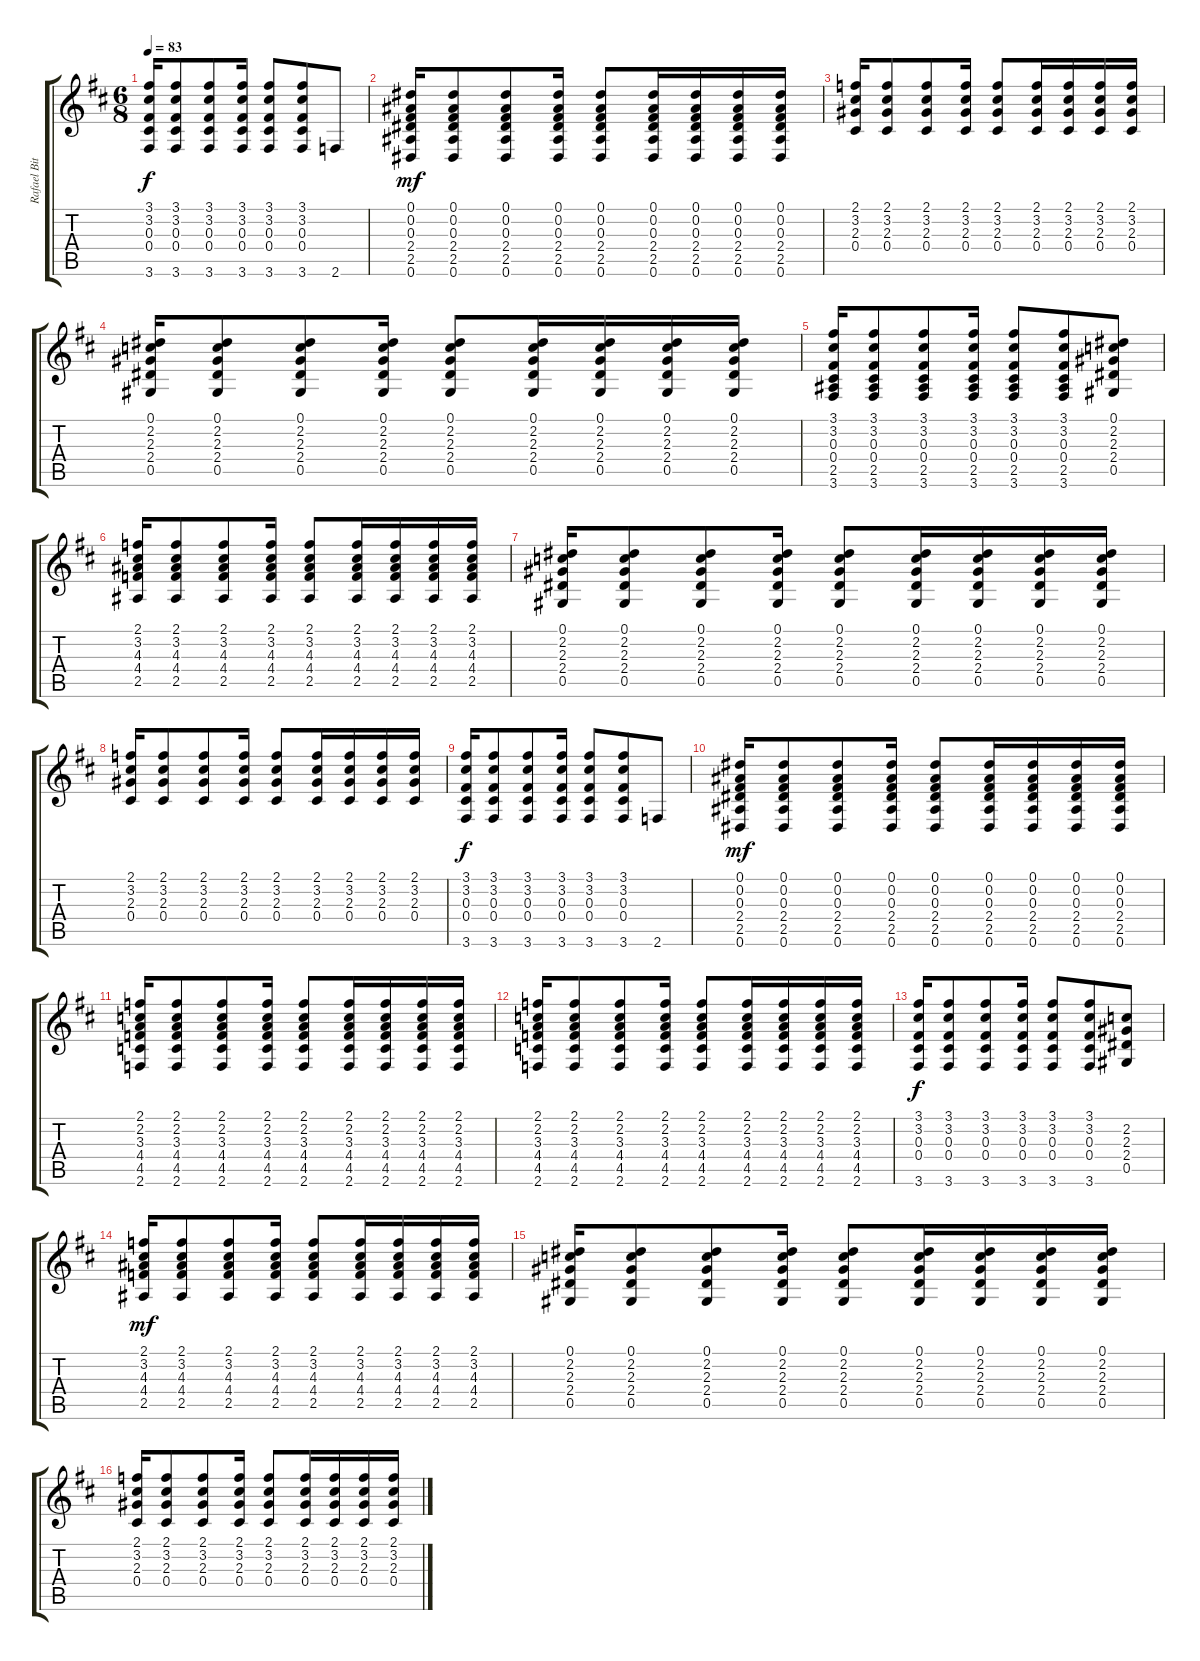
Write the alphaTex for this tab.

\track ("Rafael Bittencourt" "Rafael Bit") {instrument distortionguitar}
\staff {score tabs}
\tuning (Eb4 Bb3 Gb3 Db3 Ab2 Eb2) {hide}
\ts (6 8)
\tempo 83
\clef g2
\ks d
(3.1 3.2 0.3 0.4 3.6).16{dy f} (3.1 3.2 0.3 0.4 3.6).8 (3.1 3.2 0.3 0.4 3.6).8 (3.1 3.2 0.3 0.4 3.6).16 (3.1 3.2 0.3 0.4 3.6).8 (3.1 3.2 0.3 0.4 3.6).8 2.6.8 |
(0.1 0.2 0.3 2.4 2.5 0.6).16{dy mf instrument acousticguitarsteel} (0.1 0.2 0.3 2.4 2.5 0.6).8 (0.1 0.2 0.3 2.4 2.5 0.6).8 (0.1 0.2 0.3 2.4 2.5 0.6).16 (0.1 0.2 0.3 2.4 2.5 0.6).8 (0.1 0.2 0.3 2.4 2.5 0.6).16 (0.1 0.2 0.3 2.4 2.5 0.6).16 (0.1 0.2 0.3 2.4 2.5 0.6).16 (0.1 0.2 0.3 2.4 2.5 0.6).16 |
(2.1 3.2 2.3 0.4).16 (2.1 3.2 2.3 0.4).8 (2.1 3.2 2.3 0.4).8 (2.1 3.2 2.3 0.4).16 (2.1 3.2 2.3 0.4).8 (2.1 3.2 2.3 0.4).16 (2.1 3.2 2.3 0.4).16 (2.1 3.2 2.3 0.4).16 (2.1 3.2 2.3 0.4).16 |
(0.1 2.2 2.3 2.4 0.5).16{instrument acousticguitarsteel} (0.1 2.2 2.3 2.4 0.5).8 (0.1 2.2 2.3 2.4 0.5).8 (0.1 2.2 2.3 2.4 0.5).16 (0.1 2.2 2.3 2.4 0.5).8 (0.1 2.2 2.3 2.4 0.5).16 (0.1 2.2 2.3 2.4 0.5).16 (0.1 2.2 2.3 2.4 0.5).16 (0.1 2.2 2.3 2.4 0.5).16 |
(3.1 3.2 0.3 0.4 2.5 3.6).16 (3.1 3.2 0.3 0.4 2.5 3.6).8 (3.1 3.2 0.3 0.4 2.5 3.6).8 (3.1 3.2 0.3 0.4 2.5 3.6).16 (3.1 3.2 0.3 0.4 2.5 3.6).8 (3.1 3.2 0.3 0.4 2.5 3.6).8 (0.1 2.2 2.3 2.4 0.5).8 |
(2.1 3.2 4.3 4.4 2.5).16 (2.1 3.2 4.3 4.4 2.5).8 (2.1 3.2 4.3 4.4 2.5).8 (2.1 3.2 4.3 4.4 2.5).16 (2.1 3.2 4.3 4.4 2.5).8 (2.1 3.2 4.3 4.4 2.5).16 (2.1 3.2 4.3 4.4 2.5).16 (2.1 3.2 4.3 4.4 2.5).16 (2.1 3.2 4.3 4.4 2.5).16 |
(0.1 2.2 2.3 2.4 0.5).16{instrument acousticguitarsteel} (0.1 2.2 2.3 2.4 0.5).8 (0.1 2.2 2.3 2.4 0.5).8 (0.1 2.2 2.3 2.4 0.5).16 (0.1 2.2 2.3 2.4 0.5).8 (0.1 2.2 2.3 2.4 0.5).16 (0.1 2.2 2.3 2.4 0.5).16 (0.1 2.2 2.3 2.4 0.5).16 (0.1 2.2 2.3 2.4 0.5).16 |
(2.1 3.2 2.3 0.4).16 (2.1 3.2 2.3 0.4).8 (2.1 3.2 2.3 0.4).8 (2.1 3.2 2.3 0.4).16 (2.1 3.2 2.3 0.4).8 (2.1 3.2 2.3 0.4).16 (2.1 3.2 2.3 0.4).16 (2.1 3.2 2.3 0.4).16 (2.1 3.2 2.3 0.4).16 |
(3.1 3.2 0.3 0.4 3.6).16{dy f} (3.1 3.2 0.3 0.4 3.6).8 (3.1 3.2 0.3 0.4 3.6).8 (3.1 3.2 0.3 0.4 3.6).16 (3.1 3.2 0.3 0.4 3.6).8 (3.1 3.2 0.3 0.4 3.6).8 2.6.8 |
(0.1 0.2 0.3 2.4 2.5 0.6).16{dy mf instrument acousticguitarsteel} (0.1 0.2 0.3 2.4 2.5 0.6).8 (0.1 0.2 0.3 2.4 2.5 0.6).8 (0.1 0.2 0.3 2.4 2.5 0.6).16 (0.1 0.2 0.3 2.4 2.5 0.6).8 (0.1 0.2 0.3 2.4 2.5 0.6).16 (0.1 0.2 0.3 2.4 2.5 0.6).16 (0.1 0.2 0.3 2.4 2.5 0.6).16 (0.1 0.2 0.3 2.4 2.5 0.6).16 |
(2.1 2.2 3.3 4.4 4.5 2.6).16 (2.1 2.2 3.3 4.4 4.5 2.6).8 (2.1 2.2 3.3 4.4 4.5 2.6).8 (2.1 2.2 3.3 4.4 4.5 2.6).16 (2.1 2.2 3.3 4.4 4.5 2.6).8 (2.1 2.2 3.3 4.4 4.5 2.6).16 (2.1 2.2 3.3 4.4 4.5 2.6).16 (2.1 2.2 3.3 4.4 4.5 2.6).16 (2.1 2.2 3.3 4.4 4.5 2.6).16 |
(2.1 2.2 3.3 4.4 4.5 2.6).16 (2.1 2.2 3.3 4.4 4.5 2.6).8 (2.1 2.2 3.3 4.4 4.5 2.6).8 (2.1 2.2 3.3 4.4 4.5 2.6).16 (2.1 2.2 3.3 4.4 4.5 2.6).8 (2.1 2.2 3.3 4.4 4.5 2.6).16 (2.1 2.2 3.3 4.4 4.5 2.6).16 (2.1 2.2 3.3 4.4 4.5 2.6).16 (2.1 2.2 3.3 4.4 4.5 2.6).16 |
(3.1 3.2 0.3 0.4 3.6).16{dy f} (3.1 3.2 0.3 0.4 3.6).8 (3.1 3.2 0.3 0.4 3.6).8 (3.1 3.2 0.3 0.4 3.6).16 (3.1 3.2 0.3 0.4 3.6).8 (3.1 3.2 0.3 0.4 3.6).8 (2.2 2.3 2.4 0.5).8 |
(2.1 3.2 4.3 4.4 2.5).16{dy mf} (2.1 3.2 4.3 4.4 2.5).8 (2.1 3.2 4.3 4.4 2.5).8 (2.1 3.2 4.3 4.4 2.5).16 (2.1 3.2 4.3 4.4 2.5).8 (2.1 3.2 4.3 4.4 2.5).16 (2.1 3.2 4.3 4.4 2.5).16 (2.1 3.2 4.3 4.4 2.5).16 (2.1 3.2 4.3 4.4 2.5).16 |
(0.1 2.2 2.3 2.4 0.5).16{instrument acousticguitarsteel} (0.1 2.2 2.3 2.4 0.5).8 (0.1 2.2 2.3 2.4 0.5).8 (0.1 2.2 2.3 2.4 0.5).16 (0.1 2.2 2.3 2.4 0.5).8 (0.1 2.2 2.3 2.4 0.5).16 (0.1 2.2 2.3 2.4 0.5).16 (0.1 2.2 2.3 2.4 0.5).16 (0.1 2.2 2.3 2.4 0.5).16 |
(2.1 3.2 2.3 0.4).16 (2.1 3.2 2.3 0.4).8 (2.1 3.2 2.3 0.4).8 (2.1 3.2 2.3 0.4).16 (2.1 3.2 2.3 0.4).8 (2.1 3.2 2.3 0.4).16 (2.1 3.2 2.3 0.4).16 (2.1 3.2 2.3 0.4).16 (2.1 3.2 2.3 0.4).16
